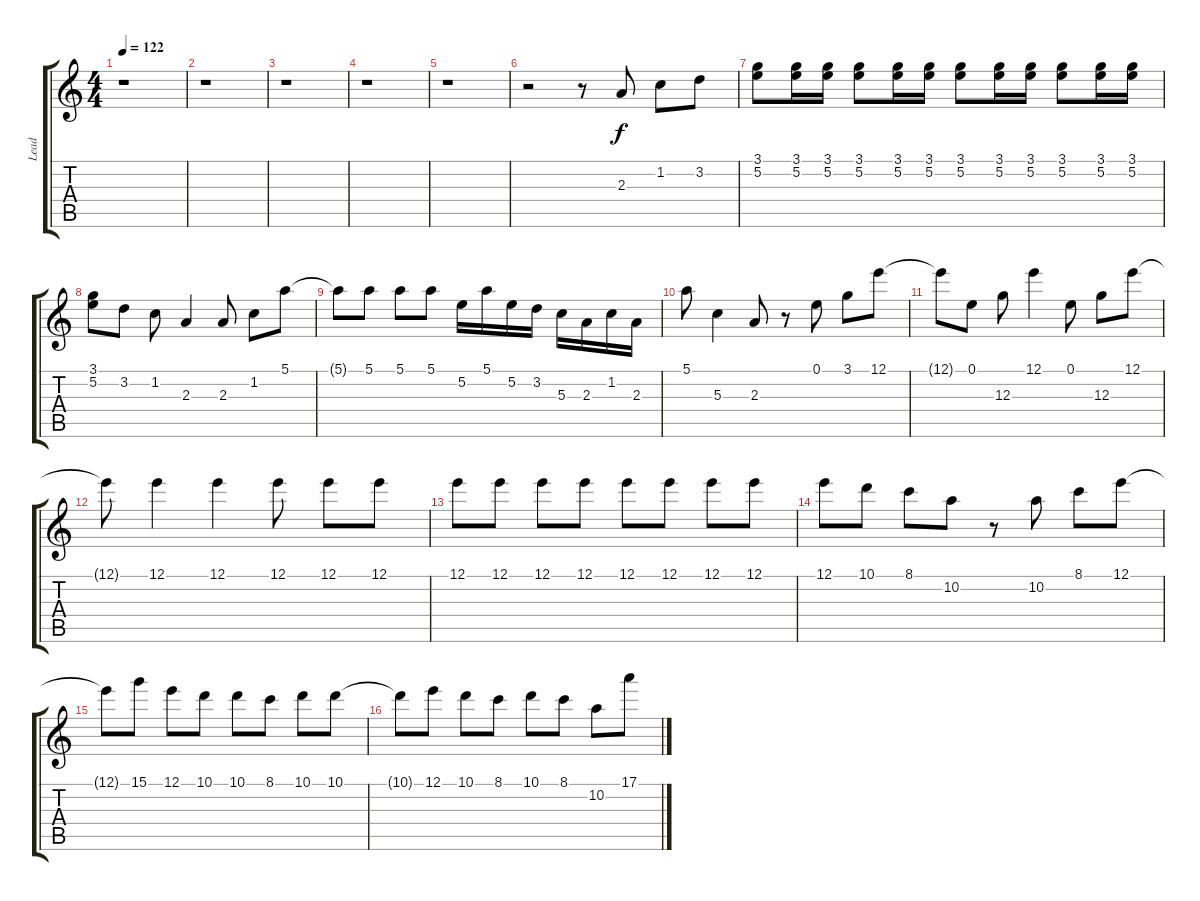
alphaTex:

\track ("Lead" "Lead") {instrument overdrivenguitar}
\staff {score tabs}
\tuning (E4 B3 G3 D3 A2 E2) {hide}
\ts (4 4)
\tempo 122
\clef g2
\ks c
r.1{dy f} |
r.1 |
r.1 |
r.1 |
r.1 |
r.2 r.8 2.3.8 1.2.8 3.2.8 |
(3.1 5.2).8 (3.1 5.2).16 (3.1 5.2).16 (3.1 5.2).8 (3.1 5.2).16 (3.1 5.2).16 (3.1 5.2).8 (3.1 5.2).16 (3.1 5.2).16 (3.1 5.2).8 (3.1 5.2).16 (3.1 5.2).16 |
(3.1 5.2).8 3.2.8 1.2.8 2.3.4 2.3.8 1.2.8 5.1.8 |
5.1{t}.8 5.1.8 5.1.8 5.1.8 5.2.16 5.1.16 5.2.16 3.2.16 5.3.16 2.3.16 1.2.16 2.3.16 |
5.1.8 5.3.4 2.3.8 r.8 0.1.8 3.1.8 12.1.8 |
12.1{t}.8 0.1.8 12.3.8 12.1.4 0.1.8 12.3.8 12.1.8 |
12.1{t}.8 12.1.4 12.1.4 12.1.8 12.1.8 12.1.8 |
12.1.8 12.1.8 12.1.8 12.1.8 12.1.8 12.1.8 12.1.8 12.1.8 |
12.1.8 10.1.8 8.1.8 10.2.8 r.8 10.2.8 8.1.8 12.1.8 |
12.1{t}.8 15.1.8 12.1.8 10.1.8 10.1.8 8.1.8 10.1.8 10.1.8 |
10.1{t}.8 12.1.8 10.1.8 8.1.8 10.1.8 8.1.8 10.2.8 17.1.8
